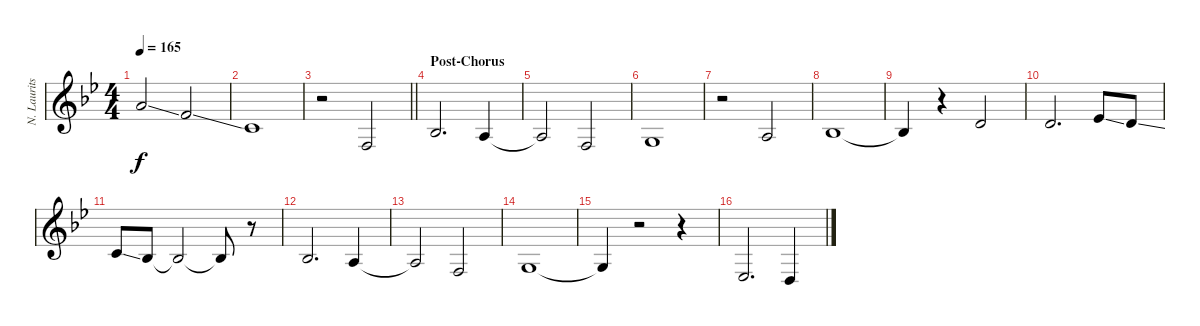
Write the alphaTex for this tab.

\track ("N. Lauritsen (Lead Vocals)" "N. Laurits") {instrument violin}
\staff {score}
\tuning (E4 B3 G3 D3 A2 E2) {hide}
\ts (4 4)
\tempo 165
\clef g2
\ks gminor
10.2{ss t}.2{dy f} 6.2{ss}.2 |
1.2.1 |
\barLineRight lightlight
r.2 3.4.2 |
\section ("" "Post-Chorus")
8.4.2{d} 7.4.4 |
7.4{t}.2 3.4.2 |
5.4.1 |
r.2 7.4.2 |
8.4.1 |
8.4{t}.4 r.4 7.3.2 |
7.3.2{d} 8.3{ss}.8 7.3{ss}.8 |
5.3{ss}.8 3.3.8 3.3{t}.2 3.3{t}.8 r.8 |
8.4.2{d} 7.4.4 |
7.4{t}.2 3.4.2 |
5.4.1 |
5.4{t}.4 r.2 r.4 |
6.5.2{d} 5.5.4
